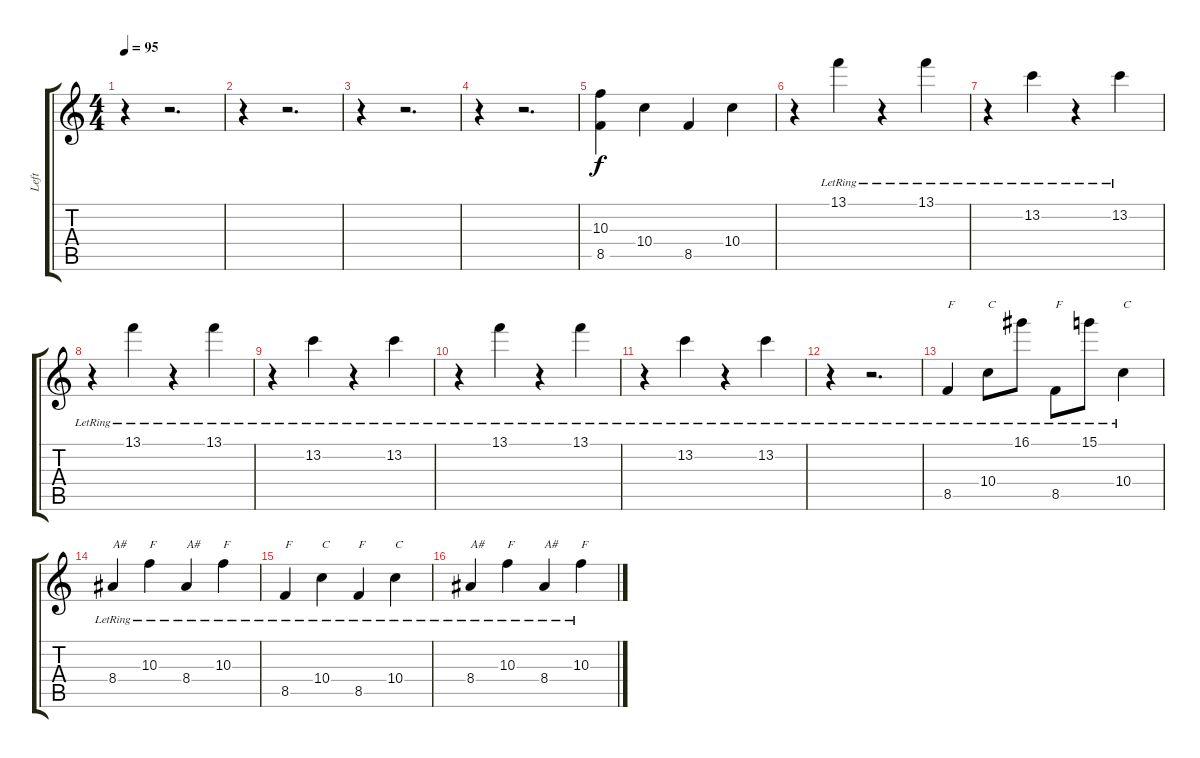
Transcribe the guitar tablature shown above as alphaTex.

\track ("Left" "Left") {instrument acousticguitarsteel}
\staff {score tabs}
\tuning (E4 B3 G3 D3 A2 E2) {hide}
\ts (4 4)
\tempo 95
\clef g2
\ks c
r.4{dy f} r.2{d} |
r.4 r.2{d} |
r.4 r.2{d} |
r.4 r.2{d} |
(10.3 8.5).4 10.4.4 8.5.4 10.4.4 |
r.4 13.1{lr}.4 r.4 13.1{lr}.4 |
r.4 13.2{lr}.4 r.4 13.2{lr}.4 |
r.4 13.1{lr}.4 r.4 13.1{lr}.4 |
r.4 13.2{lr}.4 r.4 13.2{lr}.4 |
r.4 13.1{lr}.4 r.4 13.1{lr}.4 |
r.4 13.2{lr}.4 r.4 13.2{lr}.4 |
r.4 r.2{d} |
8.5{lr}.4{txt "F"} 10.4{lr}.8{txt "C"} 16.1{lr}.8 8.5{lr}.8{txt "F"} 15.1{lr}.8 10.4{lr}.4{txt "C"} |
8.4{lr}.4{txt "A#"} 10.3{lr}.4{txt "F"} 8.4{lr}.4{txt "A#"} 10.3{lr}.4{txt "F"} |
8.5{lr}.4{txt "F"} 10.4{lr}.4{txt "C"} 8.5{lr}.4{txt "F"} 10.4{lr}.4{txt "C"} |
8.4{lr}.4{txt "A#"} 10.3{lr}.4{txt "F"} 8.4{lr}.4{txt "A#"} 10.3{lr}.4{txt "F"}
